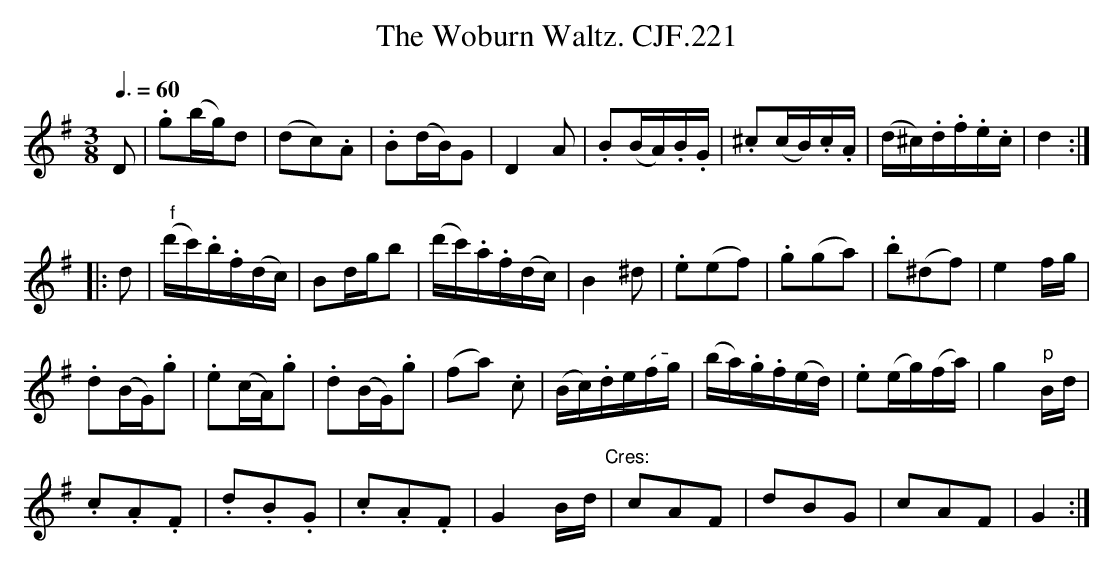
X:1
T:Woburn Waltz. CJF.221, The
M:3/8
L:1/16
Q:3/8=60
K:G
D2|.g2(bg)d2|(d2c2).A2|.B2(dB)G2|D4A2|\
.B2(BA).B.G|.^c2(cB).c.A|(d^c).d.f.e.c|d4:|
|:d2|" f"(d'c').b.f(dc)|B2dgb2|(d'c').a.f(dc)|B4^d2|\
.e2(e2f2)|.g2(g2a2)|.b2(^d2f2)|e4fg|
.d2(BG).g2|.e2(cA).g2|.d2(BG).g2|(f2a2) .c2|\
(Bc).de.(fg)|(ba).g.f(ed)|.e2(eg)(fa)|g4"p"Bd|
.c2.A2.F2|.d2.B2.G2|.c2.A2.F2|G4Bd" Cres:"|\
c2A2F2|d2B2G2|c2A2F2|G4:|
